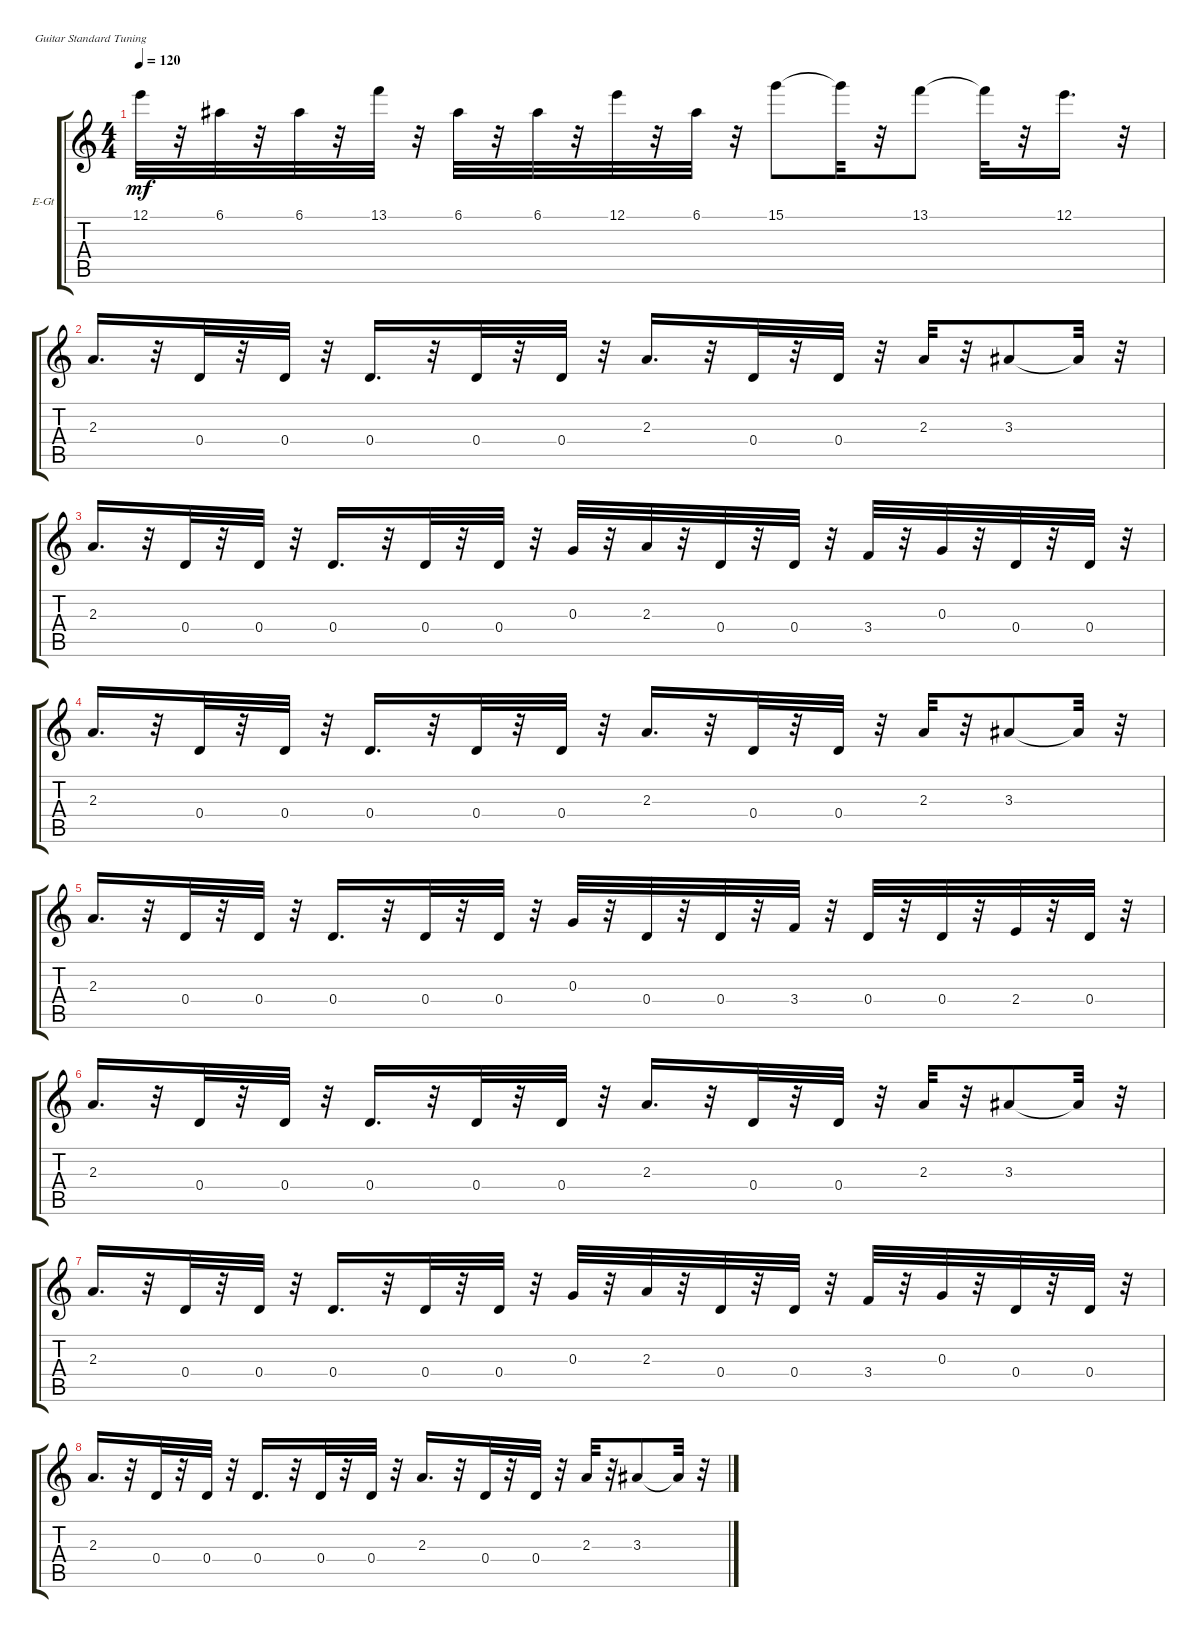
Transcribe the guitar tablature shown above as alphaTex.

\bracketExtendMode groupsimilarinstruments
\firstSystemTrackNameOrientation horizontal
\otherSystemsTrackNameOrientation horizontal
\track ("" "E-Gt") {instrument electricguitarclean}
\staff {score tabs}
\tuning (E4 B3 G3 D3 A2 E2)
\ts (4 4)
\tempo 120
\clef g2
\ks c
12.1.32{dy mf} r.32 6.1.32 r.32 6.1.32 r.32 13.1.32 r.32 6.1.32 r.32 6.1.32 r.32 12.1.32 r.32 6.1.32 r.32 15.1.8 15.1{t}.32 r.32 13.1.8 13.1{t}.32 r.32 12.1.16{d} r.32 |
2.3.16{d} r.32 0.4.32 r.32 0.4.32 r.32 0.4.16{d} r.32 0.4.32 r.32 0.4.32 r.32 2.3.16{d} r.32 0.4.32 r.32 0.4.32 r.32 2.3.32 r.32 3.3.8 3.3{t}.32 r.32 |
2.3.16{d} r.32 0.4.32 r.32 0.4.32 r.32 0.4.16{d} r.32 0.4.32 r.32 0.4.32 r.32 0.3.32 r.32 2.3.32 r.32 0.4.32 r.32 0.4.32 r.32 3.4.32 r.32 0.3.32 r.32 0.4.32 r.32 0.4.32 r.32 |
2.3.16{d} r.32 0.4.32 r.32 0.4.32 r.32 0.4.16{d} r.32 0.4.32 r.32 0.4.32 r.32 2.3.16{d} r.32 0.4.32 r.32 0.4.32 r.32 2.3.32 r.32 3.3.8 3.3{t}.32 r.32 |
2.3.16{d} r.32 0.4.32 r.32 0.4.32 r.32 0.4.16{d} r.32 0.4.32 r.32 0.4.32 r.32 0.3.32 r.32 0.4.32 r.32 0.4.32 r.32 3.4.32 r.32 0.4.32 r.32 0.4.32 r.32 2.4.32 r.32 0.4.32 r.32 |
2.3.16{d} r.32 0.4.32 r.32 0.4.32 r.32 0.4.16{d} r.32 0.4.32 r.32 0.4.32 r.32 2.3.16{d} r.32 0.4.32 r.32 0.4.32 r.32 2.3.32 r.32 3.3.8 3.3{t}.32 r.32 |
2.3.16{d} r.32 0.4.32 r.32 0.4.32 r.32 0.4.16{d} r.32 0.4.32 r.32 0.4.32 r.32 0.3.32 r.32 2.3.32 r.32 0.4.32 r.32 0.4.32 r.32 3.4.32 r.32 0.3.32 r.32 0.4.32 r.32 0.4.32 r.32 |
2.3.16{d} r.32 0.4.32 r.32 0.4.32 r.32 0.4.16{d} r.32 0.4.32 r.32 0.4.32 r.32 2.3.16{d} r.32 0.4.32 r.32 0.4.32 r.32 2.3.32 r.32 3.3.8 3.3{t}.32 r.32
